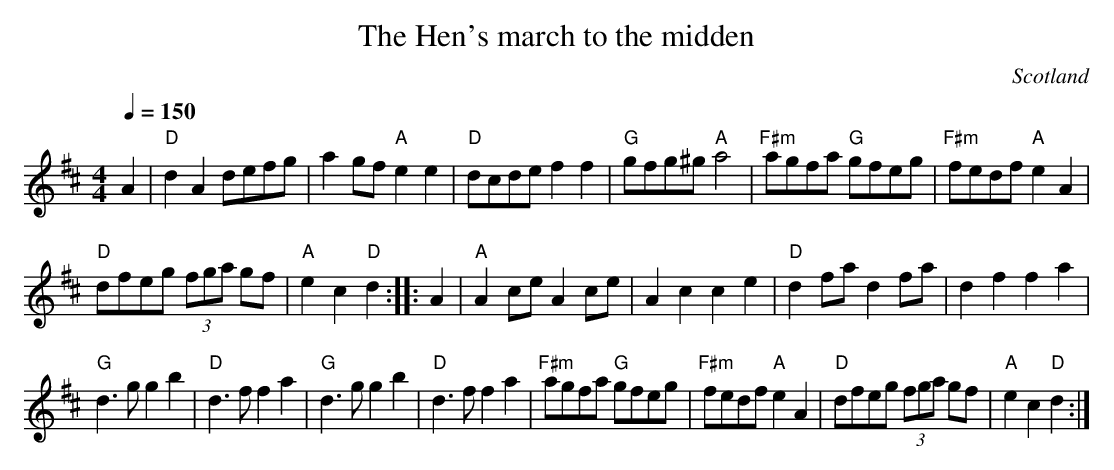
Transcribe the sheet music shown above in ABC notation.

X:1
T:Hen's march to the midden, The
O:Scotland
M:4/4
Q:1/4=150
K:D
A2|\
"D"d2A2 defg|a2gf "A"e2e2|"D"dcde f2f2|"G"gfg^g "A"a4|\
"F#m"agfa "G"gfeg|"F#m"fedf "A"e2A2|
"D"dfeg (3fga gf| "A"e2c2 "D"d2::\
A2|\
"A"A2ce A2ce|A2c2 c2e2|"D"d2fa d2fa|d2f2 f2a2|
"G"d3g g2b2|"D"d3f f2a2|"G"d3g g2b2|"D"d3f f2a2|\
"F#m"agfa "G"gfeg|"F#m"fedf "A"e2A2|"D"dfeg (3fga gf|"A"e2c2 "D"d2:|
